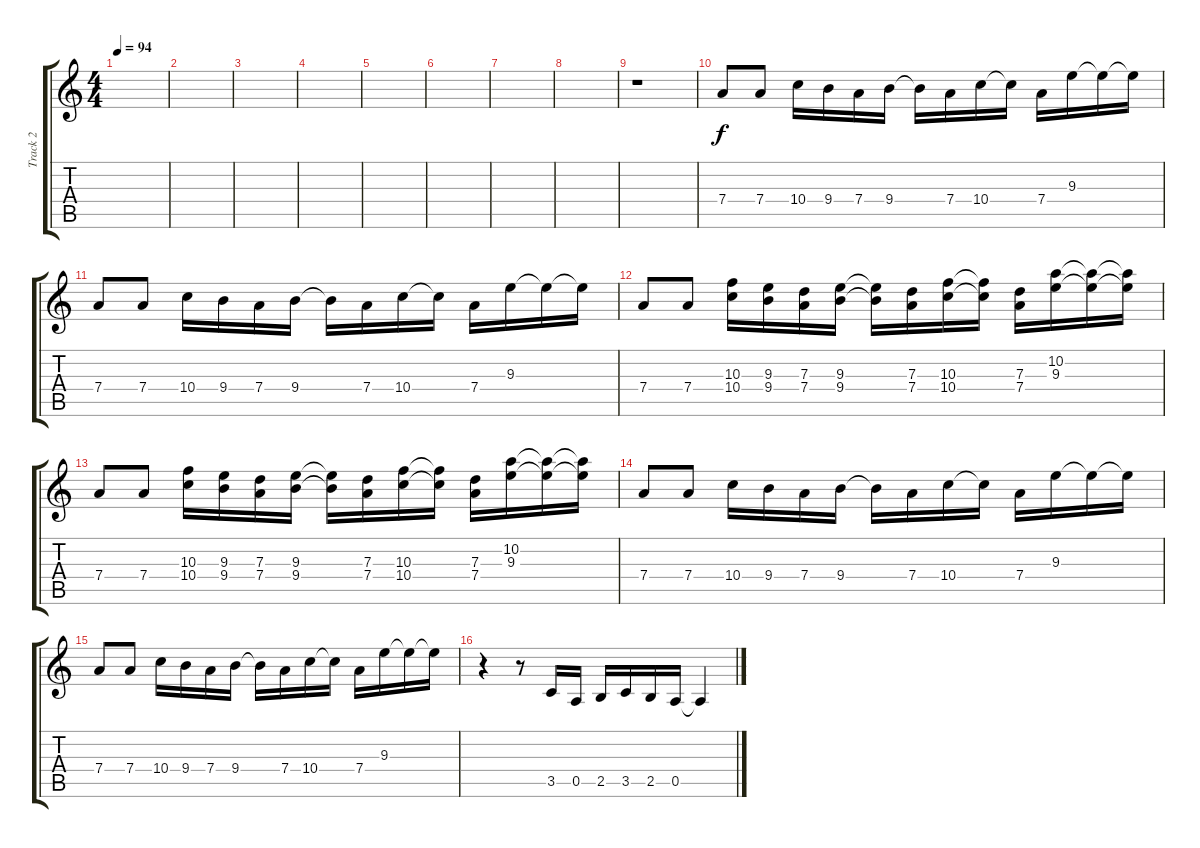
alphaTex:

\track ("Track 2" "Track 2") {instrument overdrivenguitar}
\staff {score tabs}
\tuning (E4 B3 G3 D3 A2 E2) {hide}
\ts (4 4)
\tempo 94
\clef g2
\ks c
|
|
|
|
|
|
|
|
r.1 |
7.4.8 7.4.8 10.4.16 9.4.16 7.4.16 9.4.16 9.4{t}.16 7.4.16 10.4.16 10.4{t}.16 7.4.16 9.3.16 9.3{t}.16 9.3{t}.16 |
7.4.8 7.4.8 10.4.16 9.4.16 7.4.16 9.4.16 9.4{t}.16 7.4.16 10.4.16 10.4{t}.16 7.4.16 9.3.16 9.3{t}.16 9.3{t}.16 |
7.4.8 7.4.8 (10.3 10.4).16 (9.3 9.4).16 (7.3 7.4).16 (9.3 9.4).16 (9.3{t} 9.4{t}).16 (7.3 7.4).16 (10.3 10.4).16 (10.3{t} 10.4{t}).16 (7.3 7.4).16 (10.2 9.3).16 (10.2{t} 9.3{t}).16 (10.2{t} 9.3{t}).16 |
7.4.8 7.4.8 (10.3 10.4).16 (9.3 9.4).16 (7.3 7.4).16 (9.3 9.4).16 (9.3{t} 9.4{t}).16 (7.3 7.4).16 (10.3 10.4).16 (10.3{t} 10.4{t}).16 (7.3 7.4).16 (10.2 9.3).16 (10.2{t} 9.3{t}).16 (10.2{t} 9.3{t}).16 |
7.4.8 7.4.8 10.4.16 9.4.16 7.4.16 9.4.16 9.4{t}.16 7.4.16 10.4.16 10.4{t}.16 7.4.16 9.3.16 9.3{t}.16 9.3{t}.16 |
7.4.8 7.4.8 10.4.16 9.4.16 7.4.16 9.4.16 9.4{t}.16 7.4.16 10.4.16 10.4{t}.16 7.4.16 9.3.16 9.3{t}.16 9.3{t}.16 |
r.4 r.8 3.5.16 0.5.16 2.5.16 3.5.16 2.5.16 0.5.16 0.5{t}.4
